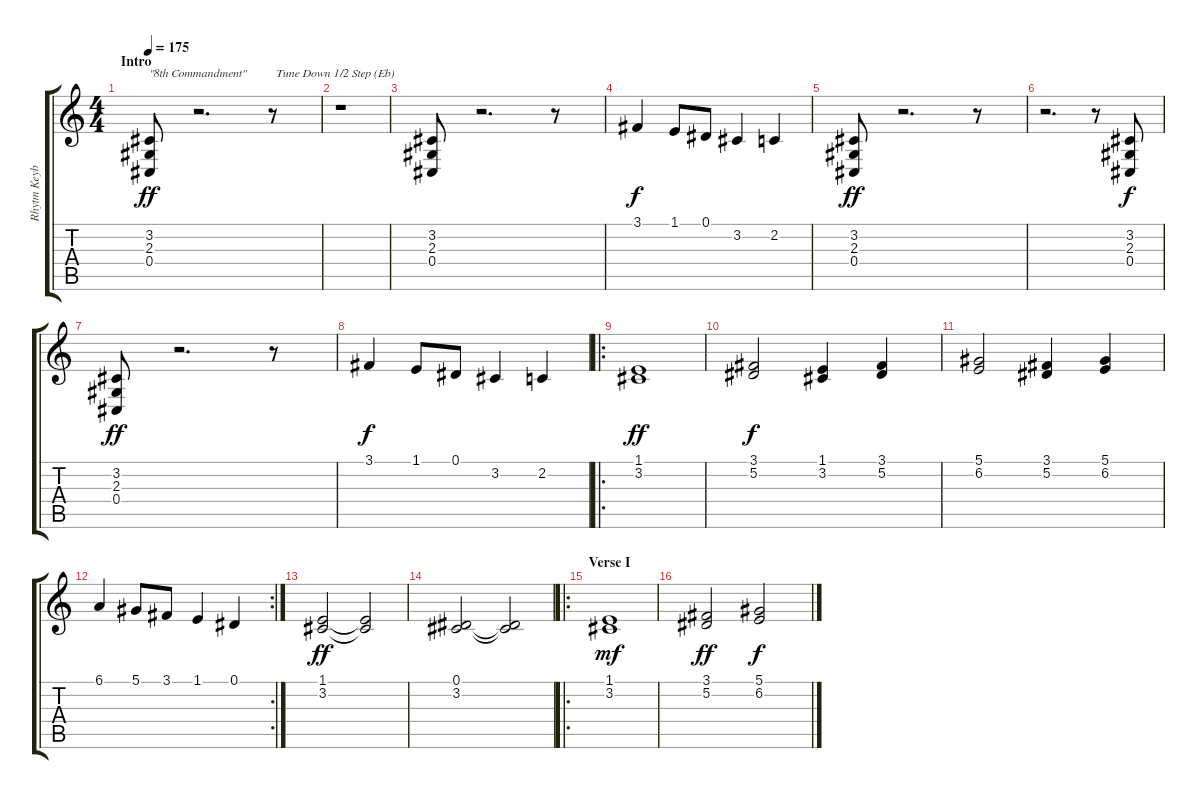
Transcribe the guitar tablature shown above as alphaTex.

\track ("Rhytm Keyboard" "Rhytm Keyb") {instrument choiraahs}
\staff {score tabs}
\tuning (Eb4 Bb3 Gb3 Db3 Ab2 Eb2) {hide}
\ts (4 4)
\section ("" "Intro")
\tempo 175
\clef g2
\ks c
(3.2 2.3 0.4).8{txt "\"8th Commandment\"          Tune Down 1/2 Step (Eb)" dy ff instrument choiraahs} r.2{d} r.8 |
r.1 |
(3.2 2.3 0.4).8 r.2{d} r.8 |
3.1.4{dy f} 1.1.8 0.1.8 3.2.4 2.2.4 |
(3.2 2.3 0.4).8{dy ff} r.2{d} r.8 |
r.2{d} r.8 (3.2 2.3 0.4).8{dy f} |
(3.2 2.3 0.4).8{dy ff} r.2{d} r.8 |
3.1.4{dy f} 1.1.8 0.1.8 3.2.4 2.2.4 |
\ro
(1.1 3.2).1{dy ff} |
(3.1 5.2).2{dy f} (1.1 3.2).4 (3.1 5.2).4 |
(5.1 6.2).2 (3.1 5.2).4 (5.1 6.2).4 |
\rc 2
6.1.4 5.1.8 3.1.8 1.1.4 0.1.4 |
(1.1 3.2).2{dy ff} (1.1{t} 3.2{t}).2 |
(0.1 3.2).2 (0.1{t} 3.2{t}).2 |
\ro
\section ("" "Verse I")
(1.1 3.2).1{dy mf} |
(3.1 5.2).2{dy ff} (5.1 6.2).2{dy f}
